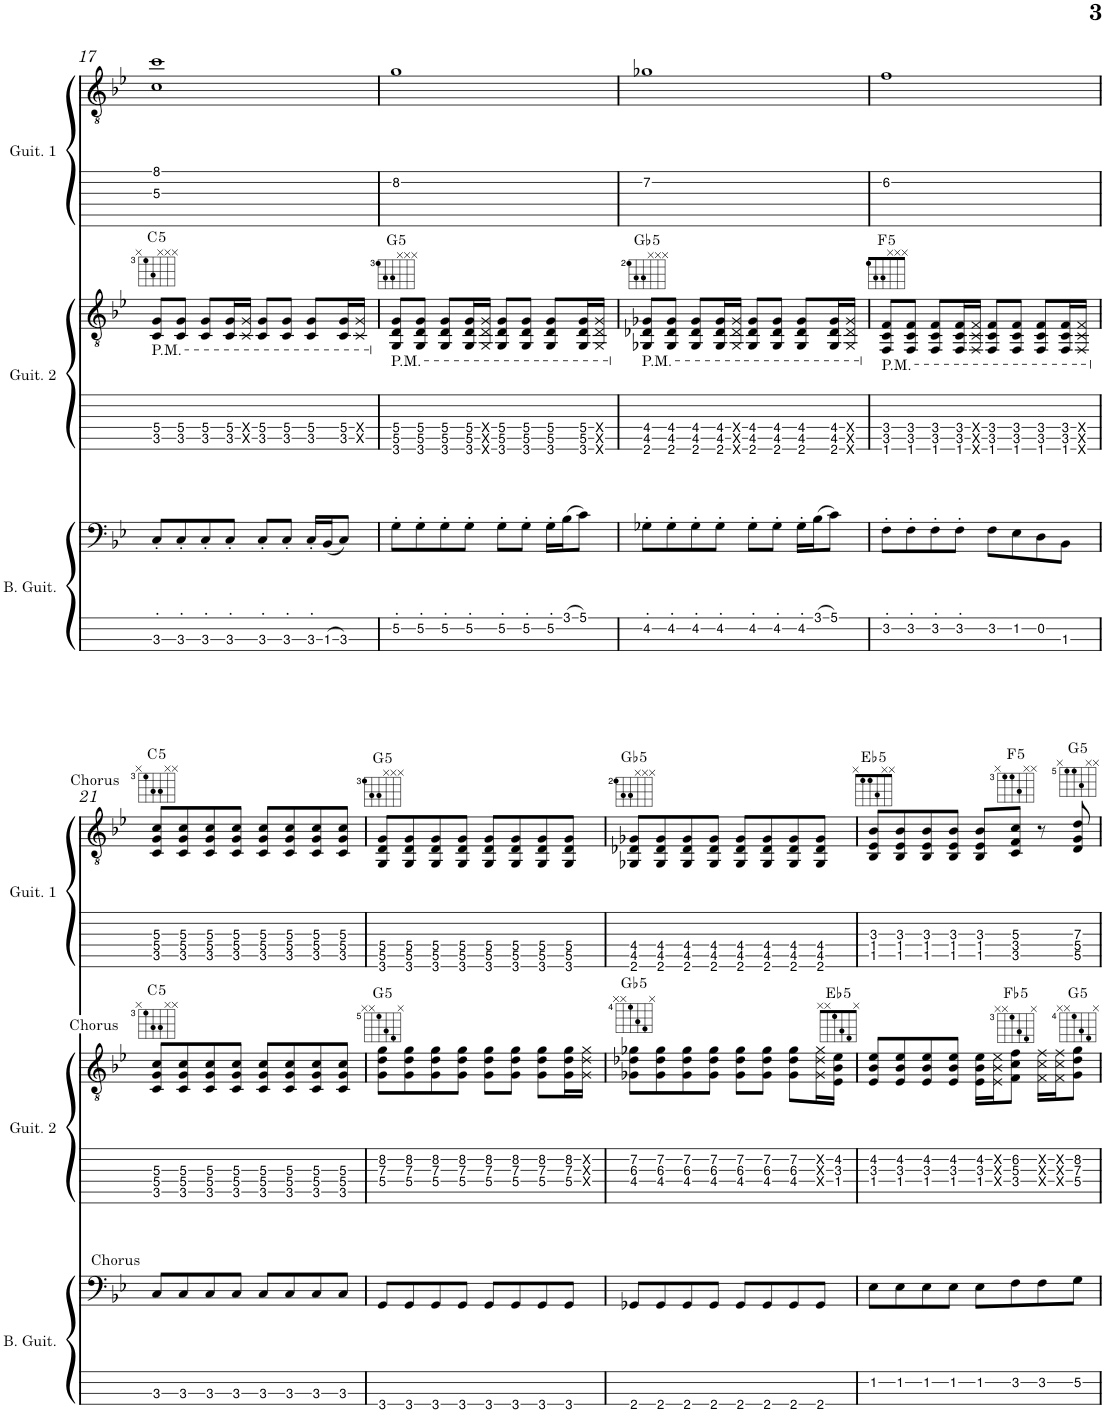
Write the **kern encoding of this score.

**kern	**kern	**kern	**kern	**harte	**kern	**kern	**harte
*part3	*part3	*part2	*part2	*part2	*part1	*part1	*part1
*staff6	*staff5	*staff4	*staff3	*	*staff2	*staff1	*
*I"Bass	*	*I"Guitar 2	*	*	*I"Guitar 1	*	*
*	*	*I'Guit. 2	*	*	*I'Guit. 1	*	*
!!LO:PB:g=z
*	*clefF4	*	*clefGv2	*	*	*clefGv2	*
*Trd7c12	*Trd7c12	*	*	*	*	*	*
*k[b-e-]	*k[b-e-]	*k[b-e-]	*k[b-e-]	*	*k[b-e-]	*k[b-e-]	*
*M4/4	*M4/4	*M4/4	*M4/4	*	*M4/4	*M4/4	*
=17	=17	=17	=17	=17	=17	=17	=17
!	!	!	!LO:TX:b:t=P.M.	!LO:H:kt=5	!	!	!
8C'L	8C'/L	8C\ 8G\L	8C/ 8G/L	C:(1,5)	1c 1cc	1c 1cc	.
8C'J	8C'/	8C\ 8G\J	8C/ 8G/J	.	.	.	.
8C'L	8C'/	8C\ 8G\L	8C/ 8G/L	.	.	.	.
8C'J	8C'/J	16C\ 16G\L	16C/ 16G/L	.	.	.	.
.	.	16C\ 16G\JJ	16C/ 16G/JJ	.	.	.	.
8C'L	8C'/L	8C\ 8G\L	8C/ 8G/L	.	.	.	.
8C'J	8C'/J	8C\ 8G\J	8C/ 8G/J	.	.	.	.
16C'LL	16C'/LL	8C\ 8G\L	8C/ 8G/L	.	.	.	.
16BB-J	(16BB-/J	.	.	.	.	.	.
8CJ	8C/J)	16C\ 16G\L	16C/ 16G/L	.	.	.	.
.	.	16C\ 16G\JJ	16C/ 16G/JJ	.	.	.	.
=18	=18	=18	=18	=18	=18	=18	=18
!	!	!	!LO:TX:b:t=P.M.	!LO:H:kt=5	!	!	!
8G'L	8G'\L	8GG\ 8D\ 8G\L	8GG/ 8D/ 8G/L	G:(1,5)	1g	1g	.
8G'J	8G'\	8GG\ 8D\ 8G\J	8GG/ 8D/ 8G/J	.	.	.	.
8G'L	8G'\	8GG\ 8D\ 8G\L	8GG/ 8D/ 8G/L	.	.	.	.
8G'J	8G'\J	16GG\ 16D\ 16G\L	16GG/ 16D/ 16G/L	.	.	.	.
.	.	16GG\ 16D\ 16G\JJ	16GG/ 16D/ 16G/JJ	.	.	.	.
8G'L	8G'\L	8GG\ 8D\ 8G\L	8GG/ 8D/ 8G/L	.	.	.	.
8G'J	8G'\J	8GG\ 8D\ 8G\J	8GG/ 8D/ 8G/J	.	.	.	.
16G'LL	16G'\LL	8GG\ 8D\ 8G\L	8GG/ 8D/ 8G/L	.	.	.	.
16B-J	(16B-\J	.	.	.	.	.	.
8cJ	8c\J)	16GG\ 16D\ 16G\L	16GG/ 16D/ 16G/L	.	.	.	.
.	.	16GG\ 16D\ 16G\JJ	16GG/ 16D/ 16G/JJ	.	.	.	.
=19	=19	=19	=19	=19	=19	=19	=19
!	!	!	!LO:TX:b:t=P.M.	!LO:H:kt=5	!	!	!
8G-X'L	8G-X'\L	8GG-X\ 8D-X\ 8G-X\L	8GG-X/ 8D-X/ 8G-X/L	Gb:(1,5)	1g-X	1g-X	.
8G-'J	8G-'\	8GG-\ 8D-\ 8G-\J	8GG-/ 8D-/ 8G-/J	.	.	.	.
8G-'L	8G-'\	8GG-\ 8D-\ 8G-\L	8GG-/ 8D-/ 8G-/L	.	.	.	.
8G-'J	8G-'\J	16GG-\ 16D-\ 16G-\L	16GG-/ 16D-/ 16G-/L	.	.	.	.
.	.	16GG-\ 16D-\ 16G-\JJ	16GG-/ 16D-/ 16G-/JJ	.	.	.	.
8G-'L	8G-'\L	8GG-\ 8D-\ 8G-\L	8GG-/ 8D-/ 8G-/L	.	.	.	.
8G-'J	8G-'\J	8GG-\ 8D-\ 8G-\J	8GG-/ 8D-/ 8G-/J	.	.	.	.
16G-'LL	16G-'\LL	8GG-\ 8D-\ 8G-\L	8GG-/ 8D-/ 8G-/L	.	.	.	.
16B-J	(16B-\J	.	.	.	.	.	.
8cJ	8c\J)	16GG-\ 16D-\ 16G-\L	16GG-/ 16D-/ 16G-/L	.	.	.	.
.	.	16GG-\ 16D-\ 16G-\JJ	16GG-/ 16D-/ 16G-/JJ	.	.	.	.
=20	=20	=20	=20	=20	=20	=20	=20
!	!	!	!LO:TX:b:t=P.M.	!LO:H:kt=5	!	!	!
8F'L	8F'\L	8FF\ 8C\ 8F\L	8FF/ 8C/ 8F/L	F:(1,5)	1f	1f	.
8F'J	8F'\	8FF\ 8C\ 8F\J	8FF/ 8C/ 8F/J	.	.	.	.
8F'L	8F'\	8FF\ 8C\ 8F\L	8FF/ 8C/ 8F/L	.	.	.	.
8F'J	8F'\J	16FF\ 16C\ 16F\L	16FF/ 16C/ 16F/L	.	.	.	.
.	.	16FF\ 16C\ 16F\JJ	16FF/ 16C/ 16F/JJ	.	.	.	.
8FL	8F\L	8FF\ 8C\ 8F\L	8FF/ 8C/ 8F/L	.	.	.	.
8E-J	8E-\	8FF\ 8C\ 8F\J	8FF/ 8C/ 8F/J	.	.	.	.
8DL	8D\	8FF\ 8C\ 8F\L	8FF/ 8C/ 8F/L	.	.	.	.
8BB-J	8BB-\J	16FF\ 16C\ 16F\L	16FF/ 16C/ 16F/L	.	.	.	.
.	.	16FF\ 16C\ 16F\JJ	16FF/ 16C/ 16F/JJ	.	.	.	.
!!LO:LB:g=z
=21	=21	=21	=21	=21	=21	=21	=21
!	!	!	!	!	!	!LO:TX:a:t=Chorus	!
!	!	!	!LO:TX:a:t=Chorus	!	!	!	!
!	!LO:TX:a:t=Chorus	!	!	!LO:H:kt=5	!	!	!LO:H:kt=5
8CL	8C/L	8C\ 8G\ 8c\L	8C/ 8G/ 8c/L	C:(1,5)	8C\ 8G\ 8c\L	8C/ 8G/ 8c/L	C:(1,5)
8CJ	8C/	8C\ 8G\ 8c\J	8C/ 8G/ 8c/	.	8C\ 8G\ 8c\J	8C/ 8G/ 8c/	.
8CL	8C/	8C\ 8G\ 8c\L	8C/ 8G/ 8c/	.	8C\ 8G\ 8c\L	8C/ 8G/ 8c/	.
8CJ	8C/J	8C\ 8G\ 8c\J	8C/ 8G/ 8c/J	.	8C\ 8G\ 8c\J	8C/ 8G/ 8c/J	.
8CL	8C/L	8C\ 8G\ 8c\L	8C/ 8G/ 8c/L	.	8C\ 8G\ 8c\L	8C/ 8G/ 8c/L	.
8CJ	8C/	8C\ 8G\ 8c\J	8C/ 8G/ 8c/	.	8C\ 8G\ 8c\J	8C/ 8G/ 8c/	.
8CL	8C/	8C\ 8G\ 8c\L	8C/ 8G/ 8c/	.	8C\ 8G\ 8c\L	8C/ 8G/ 8c/	.
8CJ	8C/J	8C\ 8G\ 8c\J	8C/ 8G/ 8c/J	.	8C\ 8G\ 8c\J	8C/ 8G/ 8c/J	.
=22	=22	=22	=22	=22	=22	=22	=22
!	!	!	!	!LO:H:kt=5	!	!	!LO:H:kt=5
8GGL	8GG/L	8G\ 8d\ 8g\L	8G\ 8d\ 8g\L	G:(1,5)	8GG\ 8D\ 8G\L	8GG/ 8D/ 8G/L	G:(1,5)
8GGJ	8GG/	8G\ 8d\ 8g\J	8G\ 8d\ 8g\	.	8GG\ 8D\ 8G\J	8GG/ 8D/ 8G/	.
8GGL	8GG/	8G\ 8d\ 8g\L	8G\ 8d\ 8g\	.	8GG\ 8D\ 8G\L	8GG/ 8D/ 8G/	.
8GGJ	8GG/J	8G\ 8d\ 8g\J	8G\ 8d\ 8g\J	.	8GG\ 8D\ 8G\J	8GG/ 8D/ 8G/J	.
8GGL	8GG/L	8G\ 8d\ 8g\L	8G\ 8d\ 8g\L	.	8GG\ 8D\ 8G\L	8GG/ 8D/ 8G/L	.
8GGJ	8GG/	8G\ 8d\ 8g\J	8G\ 8d\ 8g\J	.	8GG\ 8D\ 8G\J	8GG/ 8D/ 8G/	.
8GGL	8GG/	8G\ 8d\ 8g\L	8G\ 8d\ 8g\L	.	8GG\ 8D\ 8G\L	8GG/ 8D/ 8G/	.
8GGJ	8GG/J	16G\ 16d\ 16g\L	16G\ 16d\ 16g\L	.	8GG\ 8D\ 8G\J	8GG/ 8D/ 8G/J	.
.	.	16G\ 16d\ 16g\JJ	16G\ 16d\ 16g\JJ	.	.	.	.
=23	=23	=23	=23	=23	=23	=23	=23
!	!	!	!	!LO:H:kt=5	!	!	!LO:H:kt=5
8GG-L	8GG-X/L	8G-\ 8d-\ 8g-\L	8G-X\ 8d-X\ 8g-X\L	Gb:(1,5)	8GG-\ 8D-\ 8G-\L	8GG-X/ 8D-X/ 8G-X/L	Gb:(1,5)
8GG-J	8GG-/	8G-\ 8d-\ 8g-\J	8G-\ 8d-\ 8g-\	.	8GG-\ 8D-\ 8G-\J	8GG-/ 8D-/ 8G-/	.
8GG-L	8GG-/	8G-\ 8d-\ 8g-\L	8G-\ 8d-\ 8g-\	.	8GG-\ 8D-\ 8G-\L	8GG-/ 8D-/ 8G-/	.
8GG-J	8GG-/J	8G-\ 8d-\ 8g-\J	8G-\ 8d-\ 8g-\J	.	8GG-\ 8D-\ 8G-\J	8GG-/ 8D-/ 8G-/J	.
8GG-L	8GG-/L	8G-\ 8d-\ 8g-\L	8G-\ 8d-\ 8g-\L	.	8GG-\ 8D-\ 8G-\L	8GG-/ 8D-/ 8G-/L	.
8GG-J	8GG-/	8G-\ 8d-\ 8g-\J	8G-\ 8d-\ 8g-\J	.	8GG-\ 8D-\ 8G-\J	8GG-/ 8D-/ 8G-/	.
8GG-L	8GG-/	8G-\ 8d-\ 8g-\L	8G-\ 8d-\ 8g-\L	.	8GG-\ 8D-\ 8G-\L	8GG-/ 8D-/ 8G-/	.
8GG-J	8GG-/J	16G-\ 16d-\ 16g-\L	16G-\ 16d-\ 16g-\L	.	8GG-\ 8D-\ 8G-\J	8GG-/ 8D-/ 8G-/J	.
!	!	!	!	!LO:H:kt=5	!	!	!
.	.	16E-\ 16B-\ 16e-\JJ	16E-\ 16B-\ 16e-\JJ	Eb:(1,5)	.	.	.
=24	=24	=24	=24	=24	=24	=24	=24
!	!	!	!	!	!	!	!LO:H:kt=5
8E-L	8E-\L	8E-\ 8B-\ 8e-\L	8E-/ 8B-/ 8e-/L	.	8BB-\ 8E-\ 8B-\L	8BB-/ 8E-/ 8B-/L	Eb:(1,5)
8E-J	8E-\	8E-\ 8B-\ 8e-\J	8E-/ 8B-/ 8e-/	.	8BB-\ 8E-\ 8B-\J	8BB-/ 8E-/ 8B-/	.
8E-L	8E-\	8E-\ 8B-\ 8e-\L	8E-/ 8B-/ 8e-/	.	8BB-\ 8E-\ 8B-\L	8BB-/ 8E-/ 8B-/	.
8E-J	8E-\J	8E-\ 8B-\ 8e-\J	8E-/ 8B-/ 8e-/J	.	8BB-\ 8E-\ 8B-\J	8BB-/ 8E-/ 8B-/J	.
8E-L	8E-\L	16E-\ 16B-\ 16e-\LL	16E-\ 16B-\ 16e-\LL	.	8BB-\ 8E-\ 8B-\L	8BB-/ 8E-/ 8B-/L	.
.	.	16E-\ 16B-\ 16e-\J	16E-\ 16B-\ 16e-\J	.	.	.	.
!	!	!	!	!LO:H:kt=5	!	!	!LO:H:kt=5
8FJ	8F\	8F\ 8c\ 8f\J	8F\ 8c\ 8f\J	Fb:(1,5)	8C\ 8F\ 8c\J	8C/ 8F/ 8c/J	F:(1,5)
8FL	8F\	16F\ 16c\ 16f\LL	16F\ 16c\ 16f\LL	.	8r	8r	.
.	.	16F\ 16c\ 16f\J	16F\ 16c\ 16f\J	.	.	.	.
!	!	!	!	!LO:H:kt=5	!	!	!LO:H:kt=5
8GJ	8G\J	8G\ 8d\ 8g\J	8G\ 8d\ 8g\J	G:(1,5)	8D 8G 8d	8D/ 8G/ 8d/	G:(1,5)
=	=	=	=	=	=	=	=
*-	*-	*-	*-	*-	*-	*-	*-
